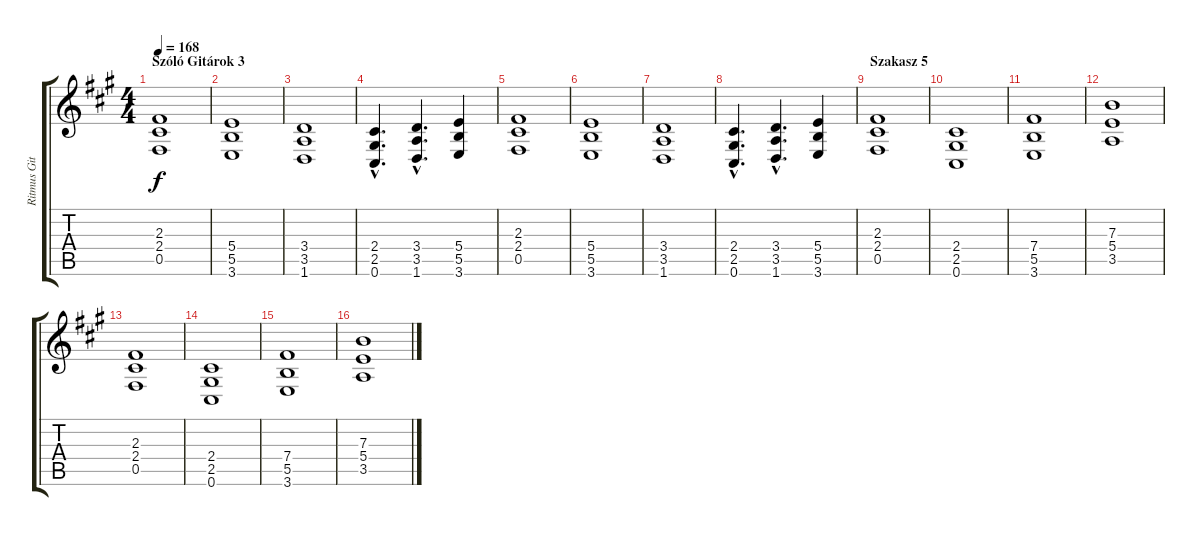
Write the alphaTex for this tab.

\track ("Ritmus Gitár 1" "Ritmus Git") {instrument distortionguitar}
\staff {score tabs}
\tuning (Db4 Ab3 E3 B2 Gb2 Db2) {hide}
\ts (4 4)
\section ("" "Szóló Gitárok 3")
\tempo 168
\clef g2
\ks f#minor
(2.3 2.4 0.5).1{dy f} |
(5.4 5.5 3.6).1 |
(3.4 3.5 1.6).1 |
(2.4{hac} 2.5{hac} 0.6{hac}).4{d} (3.4{hac} 3.5{hac} 1.6{hac}).4{d} (5.4 5.5 3.6).4 |
(2.3 2.4 0.5).1 |
(5.4 5.5 3.6).1 |
(3.4 3.5 1.6).1 |
(2.4{hac} 2.5{hac} 0.6{hac}).4{d} (3.4{hac} 3.5{hac} 1.6{hac}).4{d} (5.4 5.5 3.6).4 |
\section ("" "Szakasz 5")
(2.3 2.4 0.5).1 |
(2.4 2.5 0.6).1 |
(7.4 5.5 3.6).1 |
(7.3 5.4 3.5).1 |
(2.3 2.4 0.5).1 |
(2.4 2.5 0.6).1 |
(7.4 5.5 3.6).1 |
(7.3 5.4 3.5).1
